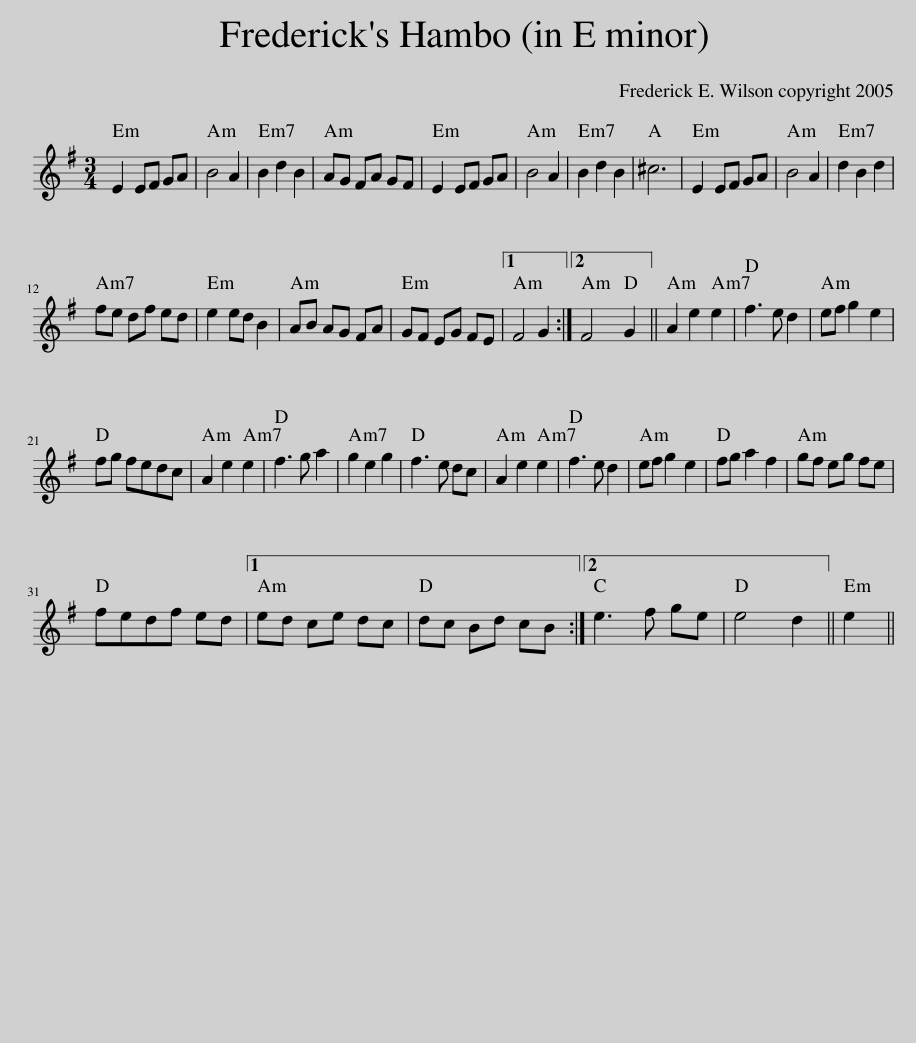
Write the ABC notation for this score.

X:1
L:1/8
M:3/4
I:linebreak $
K:Emin
V:1 treble
V:1
 E2 EF GA | B4 A2 | B2 d2 B2 | AG FA GF | E2 EF GA | %5
 B4 A2 | B2 d2 B2 | ^c6 | E2 EF GA | B4 A2 | %10
 d2 B2 d2 |$ fe df ed | e2 ed B2 | AB AG FA | GF EG FE |1 %15
 F4 G2 :|2 F4 G2 || A2 e2 e2 | f3 e d2 | ef g2 e2 |$ %20
 fg fedc | A2 e2 e2 | f3 g a2 | g2 e2 g2 | f3 e dc | %25
 A2 e2 e2 | f3 e d2 | ef g2 e2 | fg a2 f2 | gf eg fe |$ %30
 fedf ed |1 ed ce dc | dc Bd cB :|2 e3 f ge | e4 d2 || %35
 e2 || %36
